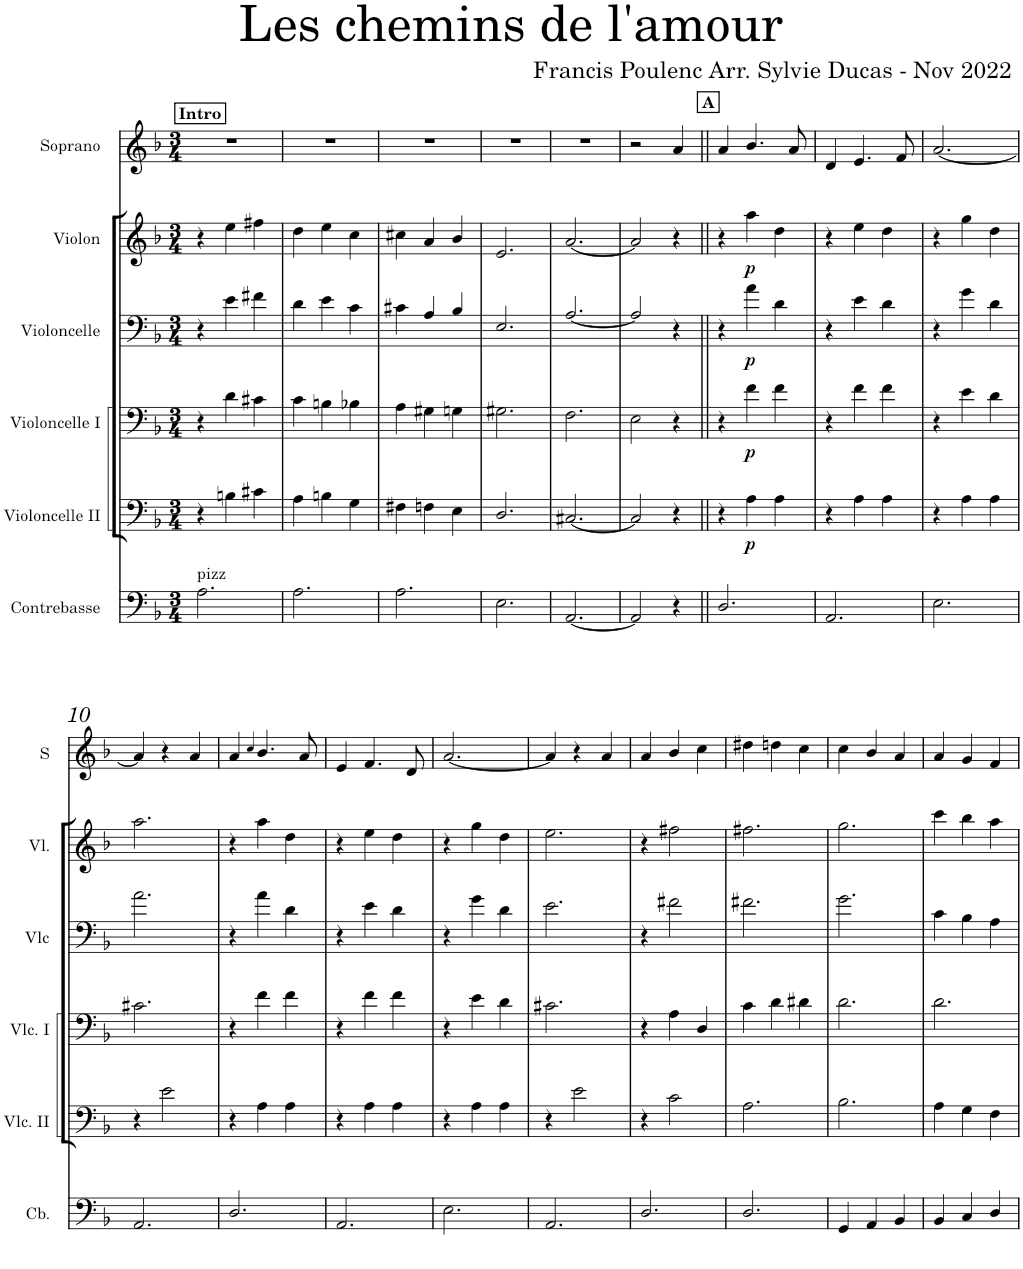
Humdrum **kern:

**kern	**kern	**dynam	**kern	**dynam	**kern	**dynam	**kern	**dynam	**kern
*part6	*part5	*part5	*part4	*part4	*part3	*part3	*part2	*part2	*part1
*staff6	*staff5	*staff5	*staff4	*staff4	*staff3	*staff3	*staff2	*staff2	*staff1
*I"Contrebasse	*I"Violoncelle II	*	*I"Violoncelle I	*	*I"Violoncelle	*	*I"Violon	*	*I"Soprano
*I'Cb.	*I'Vlc. II	*	*I'Vlc. I	*	*I'Vlc	*	*I'Vl.	*	*I'S
*clefF4	*clefF4	*	*clefF4	*	*clefF4	*	*clefG2	*	*clefG2
*Trd7c12	*	*	*	*	*	*	*	*	*
*k[b-]	*k[b-]	*	*k[b-]	*	*k[b-]	*	*k[b-]	*	*k[b-]
*d:	*d:	*	*d:	*	*d:	*	*d:	*	*d:
*M3/4	*M3/4	*	*M3/4	*	*M3/4	*	*M3/4	*	*M3/4
!!LO:REH:place=s1:a:B:cj:t=Intro
=1	=1	=1	=1	=1	=1	=1	=1	=1	=1
!LO:TX:a:t=pizz	!	!	!	!	!	!	!	!	!
2.A\	4r	.	4r	.	4r	.	4r	.	2.r
.	4Bn\	.	4d\	.	4e\	.	4ee\	.	.
.	4c#X\	.	4c#X\	.	4f#X\	.	4ff#X\	.	.
=2	=2	=2	=2	=2	=2	=2	=2	=2	=2
2.A\	4A\	.	4c\	.	4d\	.	4dd\	.	2.r
.	4Bn\	.	4Bn\	.	4e\	.	4ee\	.	.
.	4G\	.	4B-X\	.	4c\	.	4cc\	.	.
=3	=3	=3	=3	=3	=3	=3	=3	=3	=3
2.A\	4F#X\	.	4A\	.	4c#X\	.	4cc#X\	.	2.r
.	4Fn\	.	4G#X\	.	4A/	.	4a/	.	.
.	4E\	.	4Gn\	.	4B-/	.	4b-/	.	.
=4	=4	=4	=4	=4	=4	=4	=4	=4	=4
2.E\	2.D/	.	2.G#X\	.	2.E/	.	2.e/	.	2.r
=5	=5	=5	=5	=5	=5	=5	=5	=5	=5
[2.AA/	[2.C#X/	.	2.F\	.	[2.A/	.	[2.a/	.	2.r
=6	=6	=6	=6	=6	=6	=6	=6	=6	=6
2AA/]	2C#/]	.	2E\	.	2A/]	.	2a/]	.	2r
4r	4r	.	4r	.	4r	.	4r	.	4a/
!!LO:REH:place=s1:a:B:cj:t=A
=7||	=7||	=7||	=7||	=7||	=7||	=7||	=7||	=7||	=7||
2.D/	4r	.	4r	.	4r	.	4r	.	4a/
!	!	!LO:DY:b	!	!LO:DY:b	!	!LO:DY:b	!	!LO:DY:b	!
.	4A\	p	4f\	p	4a\	p	4aa\	p	4.b-/
.	4A\	.	4f\	.	4d\	.	4dd\	.	.
.	.	.	.	.	.	.	.	.	8a/
=8	=8	=8	=8	=8	=8	=8	=8	=8	=8
2.AA/	4r	.	4r	.	4r	.	4r	.	4d/
.	4A\	.	4f\	.	4e\	.	4ee\	.	4.e/
.	4A\	.	4f\	.	4d\	.	4dd\	.	.
.	.	.	.	.	.	.	.	.	8f/
=9	=9	=9	=9	=9	=9	=9	=9	=9	=9
2.E\	4r	.	4r	.	4r	.	4r	.	[2.a/
.	4A\	.	4e\	.	4g\	.	4gg\	.	.
.	4A\	.	4d\	.	4d\	.	4dd\	.	.
!!LO:LB:g=z
=10	=10	=10	=10	=10	=10	=10	=10	=10	=10
2.AA/	4r	.	2.c#X\	.	2.a\	.	2.aa\	.	4a/]
.	2e\	.	.	.	.	.	.	.	4r
.	.	.	.	.	.	.	.	.	4a/
=11	=11	=11	=11	=11	=11	=11	=11	=11	=11
2.D/	4r	.	4r	.	4r	.	4r	.	4a/
.	.	.	.	.	.	.	.	.	4qcc/
.	4A\	.	4f\	.	4a\	.	4aa\	.	4.b-/
.	4A\	.	4f\	.	4d\	.	4dd\	.	.
.	.	.	.	.	.	.	.	.	8a/
=12	=12	=12	=12	=12	=12	=12	=12	=12	=12
2.AA/	4r	.	4r	.	4r	.	4r	.	4e/
.	4A\	.	4f\	.	4e\	.	4ee\	.	4.f/
.	4A\	.	4f\	.	4d\	.	4dd\	.	.
.	.	.	.	.	.	.	.	.	8d/
=13	=13	=13	=13	=13	=13	=13	=13	=13	=13
2.E\	4r	.	4r	.	4r	.	4r	.	[2.a/
.	4A\	.	4e\	.	4g\	.	4gg\	.	.
.	4A\	.	4d\	.	4d\	.	4dd\	.	.
=14	=14	=14	=14	=14	=14	=14	=14	=14	=14
2.AA/	4r	.	2.c#X\	.	2.e\	.	2.ee\	.	4a/]
.	2e\	.	.	.	.	.	.	.	4r
.	.	.	.	.	.	.	.	.	4a/
=15	=15	=15	=15	=15	=15	=15	=15	=15	=15
2.D/	4r	.	4r	.	4r	.	4r	.	4a/
.	2c\	.	4A\	.	2f#X\	.	2ff#X\	.	4b-/
.	.	.	4D/	.	.	.	.	.	4cc\
=16	=16	=16	=16	=16	=16	=16	=16	=16	=16
2.D/	2.A\	.	4c\	.	2.f#X\	.	2.ff#X\	.	4dd#X\
.	.	.	4d\	.	.	.	.	.	4ddn\
.	.	.	4d#X\	.	.	.	.	.	4cc\
=17	=17	=17	=17	=17	=17	=17	=17	=17	=17
4GG/	2.B-\	.	2.d\	.	2.g\	.	2.gg\	.	4cc\
4AA/	.	.	.	.	.	.	.	.	4b-/
4BB-/	.	.	.	.	.	.	.	.	4a/
=18	=18	=18	=18	=18	=18	=18	=18	=18	=18
4BB-/	4A\	.	2.d\	.	4c\	.	4ccc\	.	4a/
4C/	4G\	.	.	.	4B-\	.	4bb-\	.	4g/
4D/	4F\	.	.	.	4A\	.	4aa\	.	4f/
=	=	=	=	=	=	=	=	=	=
*-	*-	*-	*-	*-	*-	*-	*-	*-	*-
